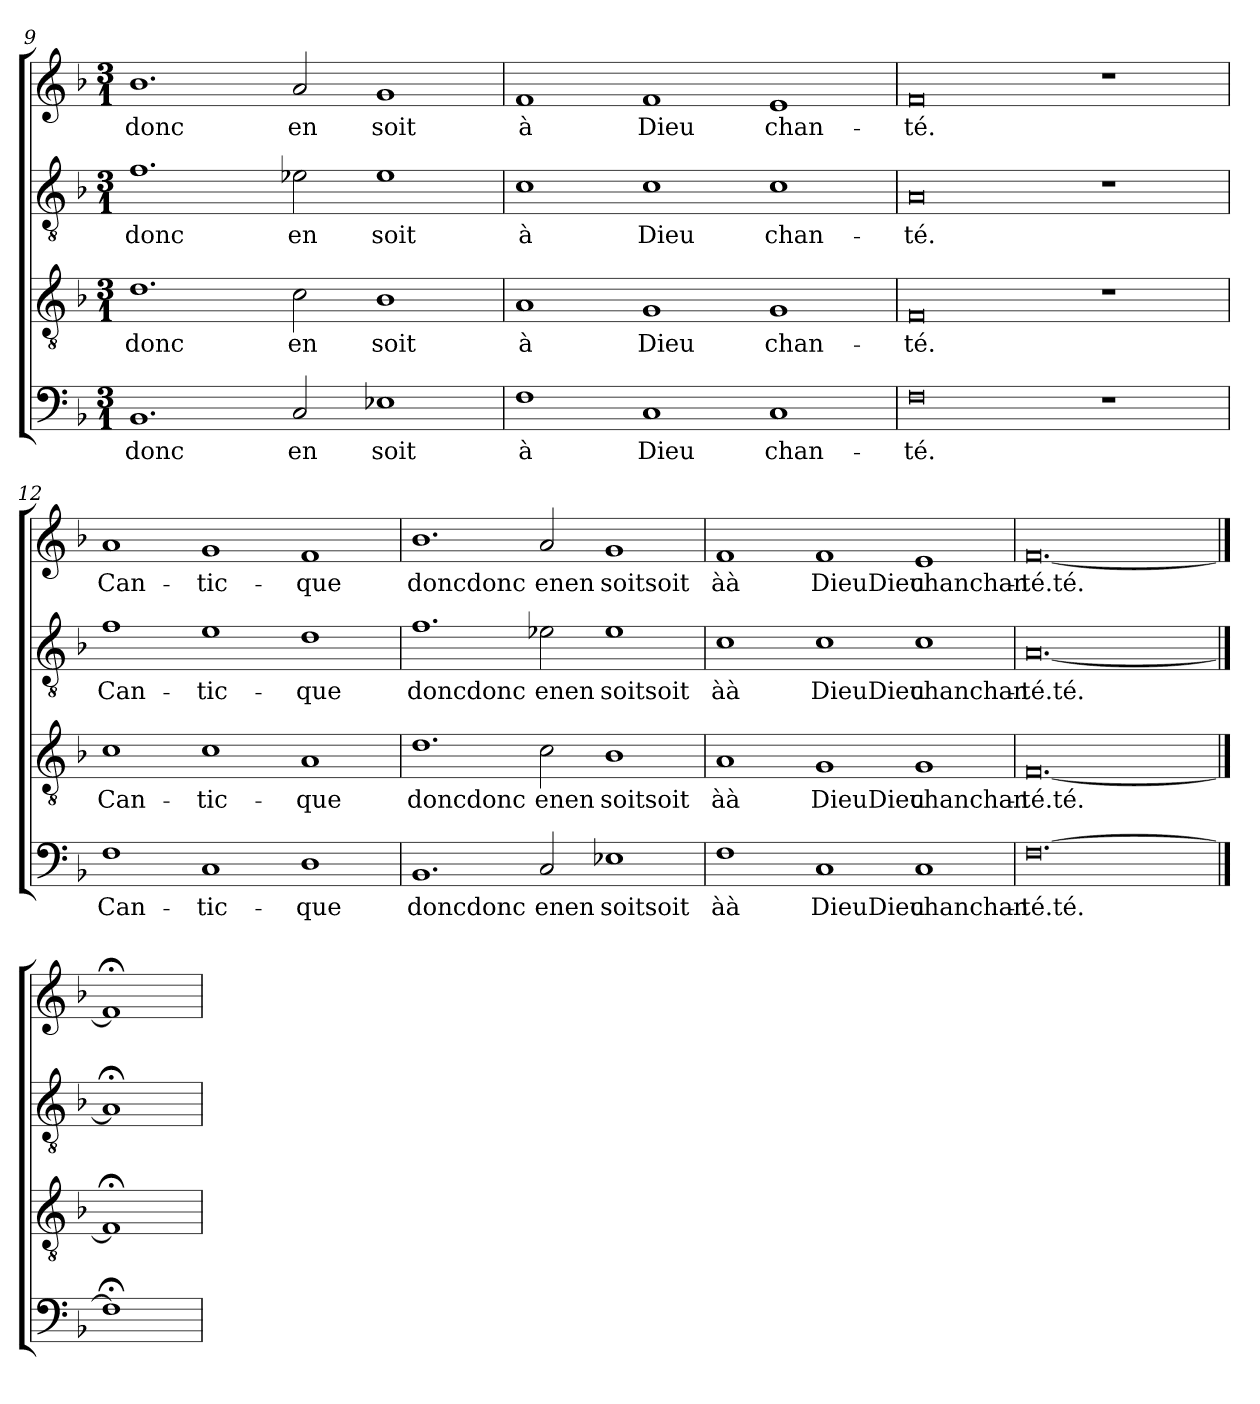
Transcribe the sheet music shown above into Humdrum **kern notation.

**kern	**text	**kern	**text	**kern	**text	**kern	**text
*part4	*part4	*part3	*part3	*part2	*part2	*part1	*part1
*staff4	*staff4	*staff3	*staff3	*staff2	*staff2	*staff1	*staff1
*clefF4	*	*clefGv2	*	*clefGv2	*	*clefG2	*
*k[b-]	*	*k[b-]	*	*k[b-]	*	*k[b-]	*
*M3/1	*	*M3/1	*	*M3/1	*	*M3/1	*
=9	=9	=9	=9	=9	=9	=9	=9
1.BB-	donc	1.d	donc	1.f	donc	1.b-	donc
2C	en	2c	en	2e-X	en	2a	en
1E-X	soit	1B-	soit	1e-	soit	1g	soit
!!LO:LB:g=z
=10	=10	=10	=10	=10	=10	=10	=10
1F	à	1A	à	1c	à	1f	à
1C	Dieu	1G	Dieu	1c	Dieu	1f	Dieu
1C	chan-	1G	chan-	1c	chan-	1e	chan-
=11	=11	=11	=11	=11	=11	=11	=11
0F	-té.	0F	-té.	0A	-té.	0f	-té.
1r	.	1r	.	1r	.	1r	.
=12	=12	=12	=12	=12	=12	=12	=12
1F	Can-	1c	Can-	1f	Can-	1a	Can-
1C	-tic-	1c	-tic-	1e	-tic-	1g	-tic-
1D	-que	1A	-que	1d	-que	1f	-que
=13	=13	=13	=13	=13	=13	=13	=13
1.BB-	doncdonc	1.d	doncdonc	1.f	doncdonc	1.b-	doncdonc
2C	enen	2c	enen	2e-X	enen	2a	enen
1E-X	soitsoit	1B-	soitsoit	1e-	soitsoit	1g	soitsoit
=14	=14	=14	=14	=14	=14	=14	=14
1F	àà	1A	àà	1c	àà	1f	àà
1C	DieuDieu	1G	DieuDieu	1c	DieuDieu	1f	DieuDieu
1C	chanchan-	1G	chanchan-	1c	chanchan-	1e	chanchan-
=15	=15	=15	=15	=15	=15	=15	=15
[0.F	-té.té.	[0.F	-té.té.	[0.A	-té.té.	[0.f	-té.té.
==16	==16	==16	==16	==16	==16	==16	==16
1F;<]	.	1F;<]	.	1A;<]	.	1f;<]	.
=	=	=	=	=	=	=	=
*-	*-	*-	*-	*-	*-	*-	*-
